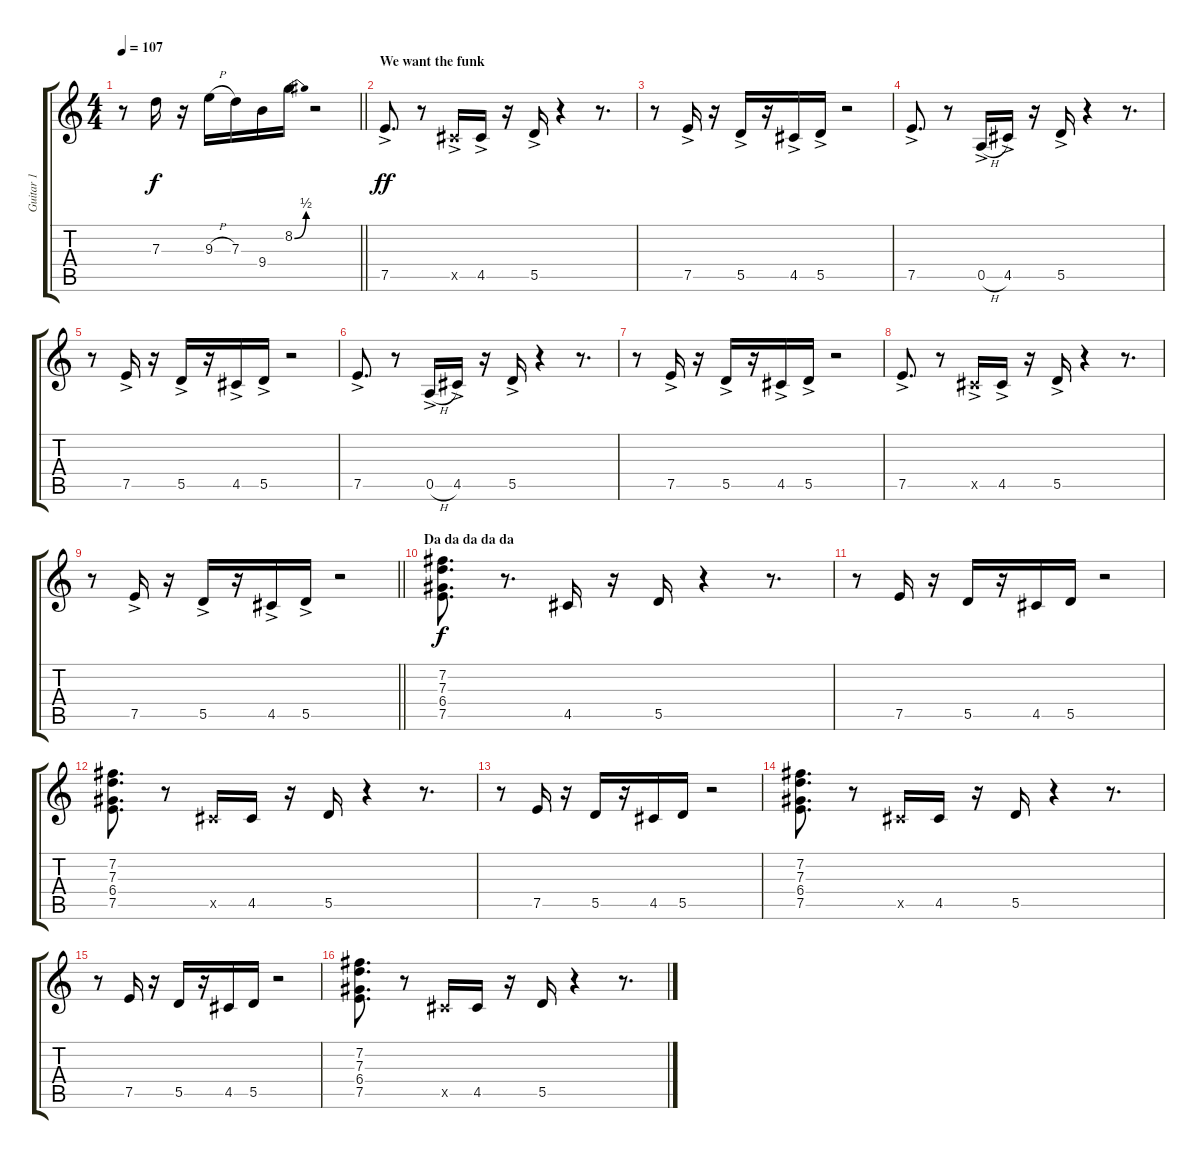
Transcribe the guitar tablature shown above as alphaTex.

\track ("Guitar 1" "Guitar 1") {instrument electricguitarclean}
\staff {score tabs}
\tuning (E4 B3 G3 D3 A2 E2) {hide}
\ts (4 4)
\tempo 107
\clef g2
\barLineRight lightlight
\ks c
r.8{dy f} 7.3.16 r.16 9.3{h}.16 7.3.16 9.4.16 8.2{be (bend 0 0 60 2)}.16 r.2 |
\section ("" "We want the funk")
7.5{ac}.8{d dy ff} r.8 4.5{ac x}.16 4.5{ac}.16 r.16 5.5{ac}.16 r.4 r.8{d} |
r.8 7.5{ac}.16 r.16 5.5{ac}.16 r.16 4.5{ac}.16 5.5{ac}.16 r.2 |
7.5{ac}.8{d} r.8 0.5{h ac}.16 4.5{ac}.16 r.16 5.5{ac}.16 r.4 r.8{d} |
r.8 7.5{ac}.16 r.16 5.5{ac}.16 r.16 4.5{ac}.16 5.5{ac}.16 r.2 |
7.5{ac}.8{d} r.8 0.5{h ac}.16 4.5{ac}.16 r.16 5.5{ac}.16 r.4 r.8{d} |
r.8 7.5{ac}.16 r.16 5.5{ac}.16 r.16 4.5{ac}.16 5.5{ac}.16 r.2 |
7.5{ac}.8{d} r.8 4.5{ac x}.16 4.5{ac}.16 r.16 5.5{ac}.16 r.4 r.8{d} |
\barLineRight lightlight
r.8 7.5{ac}.16 r.16 5.5{ac}.16 r.16 4.5{ac}.16 5.5{ac}.16 r.2 |
\section ("" "Da da da da da")
(7.2 7.3 6.4 7.5).8{d dy f} r.8{d} 4.5.16 r.16 5.5.16 r.4 r.8{d} |
r.8 7.5.16 r.16 5.5.16 r.16 4.5.16 5.5.16 r.2 |
(7.2 7.3 6.4 7.5).8{d} r.8 4.5{x}.16 4.5.16 r.16 5.5.16 r.4 r.8{d} |
r.8 7.5.16 r.16 5.5.16 r.16 4.5.16 5.5.16 r.2 |
(7.2 7.3 6.4 7.5).8{d} r.8 4.5{x}.16 4.5.16 r.16 5.5.16 r.4 r.8{d} |
r.8 7.5.16 r.16 5.5.16 r.16 4.5.16 5.5.16 r.2 |
(7.2 7.3 6.4 7.5).8{d} r.8 4.5{x}.16 4.5.16 r.16 5.5.16 r.4 r.8{d}
